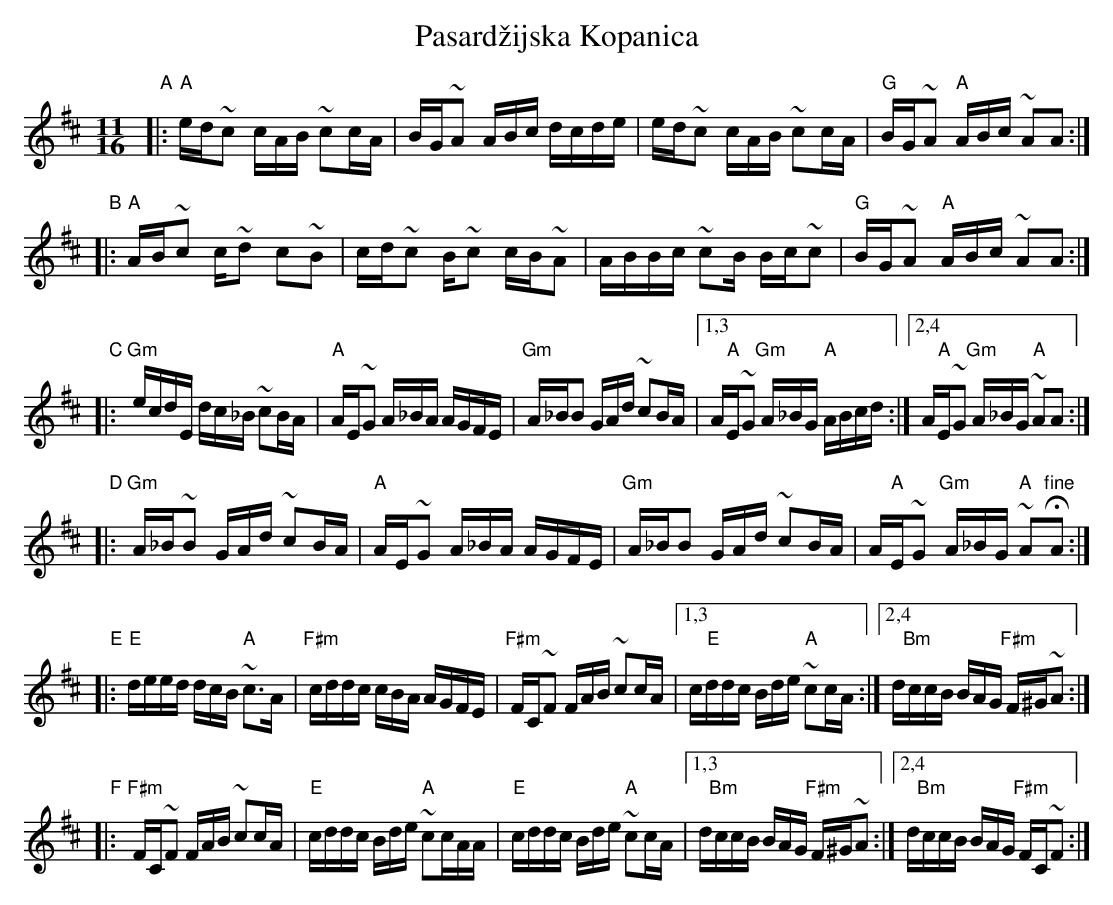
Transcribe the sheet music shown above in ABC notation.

X:1
T: Pasard\vzijska Kopanica
M: 11/16
L: 1/16
K: Amix
"A"
|: "A"ed~c2 cAB ~c2cA | BG~A2 ABc dcde | ed~c2 cAB ~c2cA | "G"BG~A2 "A"ABc ~A2A2 :|
"B"
|: "A"AB~c2 c~d2 c2~B2 | cd~c2 B~c2 cB~A2 | ABBc ~c2B Bc~c2 | "G"BG~A2 "A"ABc ~A2A2 :|
"C"
|: "Gm"ecdE dc_B ~c2BA | "A"AE~G2 A_BA AGFE | "Gm"A_BB2 GAd ~c2BA |1,3 A"A"E~G2 "Gm"A_BG "A"ABcd \
                                                                 :|2,4 A"A"E~G2 "Gm"A_BG "A"~A2A2 :|
"D"
|: "Gm"A_B~B2 GAd ~c2BA | "A"AE~G2 A_BA AGFE | "Gm"A_BB2 GAd ~c2BA | A"A"E~G2 "Gm"A_BG "A"~A2"fine"HA2 :|
"E"
|: "E"deed dcB "A"~c3A | "F#m"cddc cBA AGFE | "F#m"FC~F2 FAB ~c2cA |1,3 c"E"ddc Bde "A"~c2cA \
                                                                  :|2,4 d"Bm"ccB BAG "F#m"F^G~A2 :|
"F"
|: "F#m"FC~F2 FAB ~c2cA | "E"cddc Bde "A"~c2cAA | "E"cddc Bde "A"~c2cA |1,3 d"Bm"ccB BAG "F#m"F^G~A2 \
                                                                      :|2,4 d"Bm"ccB BAG "F#m"FC!_d.C.!~F2 :|
